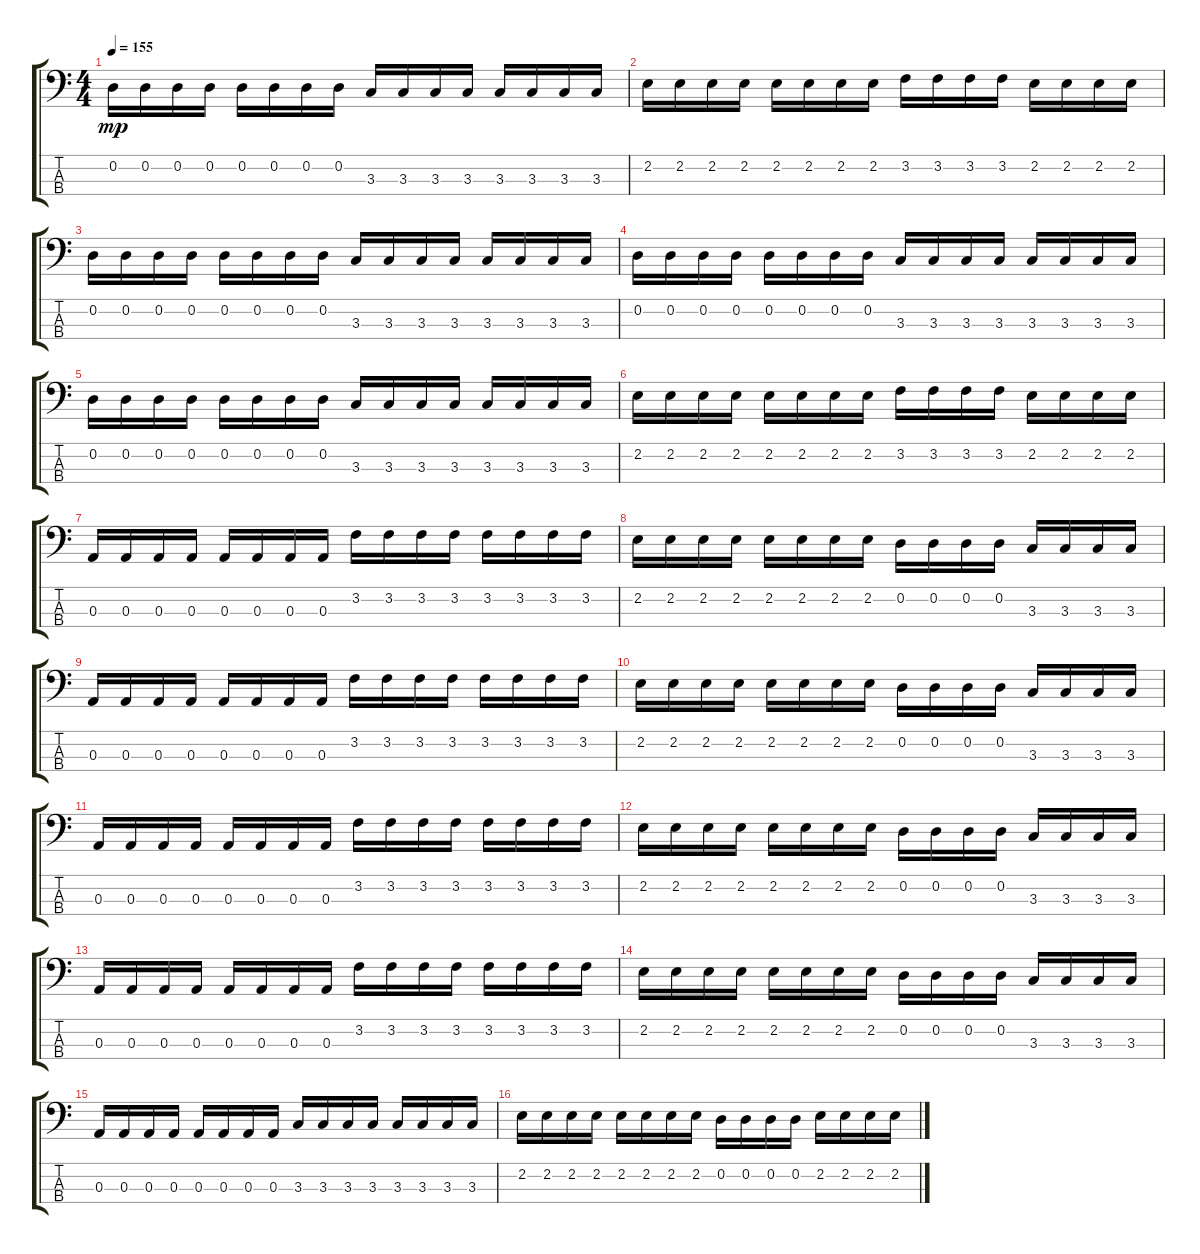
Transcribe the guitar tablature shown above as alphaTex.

\track "" {instrument electricbasspick}
\staff {score tabs}
\tuning (G2 D2 A1 E1) {hide}
\ts (4 4)
\tempo 155
\clef f4
\ks c
0.2.16{dy mp} 0.2.16 0.2.16 0.2.16 0.2.16 0.2.16 0.2.16 0.2.16 3.3.16 3.3.16 3.3.16 3.3.16 3.3.16 3.3.16 3.3.16 3.3.16 |
2.2.16 2.2.16 2.2.16 2.2.16 2.2.16 2.2.16 2.2.16 2.2.16 3.2.16 3.2.16 3.2.16 3.2.16 2.2.16 2.2.16 2.2.16 2.2.16 |
0.2.16 0.2.16 0.2.16 0.2.16 0.2.16 0.2.16 0.2.16 0.2.16 3.3.16 3.3.16 3.3.16 3.3.16 3.3.16 3.3.16 3.3.16 3.3.16 |
0.2.16 0.2.16 0.2.16 0.2.16 0.2.16 0.2.16 0.2.16 0.2.16 3.3.16 3.3.16 3.3.16 3.3.16 3.3.16 3.3.16 3.3.16 3.3.16 |
0.2.16 0.2.16 0.2.16 0.2.16 0.2.16 0.2.16 0.2.16 0.2.16 3.3.16 3.3.16 3.3.16 3.3.16 3.3.16 3.3.16 3.3.16 3.3.16 |
2.2.16 2.2.16 2.2.16 2.2.16 2.2.16 2.2.16 2.2.16 2.2.16 3.2.16 3.2.16 3.2.16 3.2.16 2.2.16 2.2.16 2.2.16 2.2.16 |
0.3.16 0.3.16 0.3.16 0.3.16 0.3.16 0.3.16 0.3.16 0.3.16 3.2.16 3.2.16 3.2.16 3.2.16 3.2.16 3.2.16 3.2.16 3.2.16 |
2.2.16 2.2.16 2.2.16 2.2.16 2.2.16 2.2.16 2.2.16 2.2.16 0.2.16 0.2.16 0.2.16 0.2.16 3.3.16 3.3.16 3.3.16 3.3.16 |
0.3.16 0.3.16 0.3.16 0.3.16 0.3.16 0.3.16 0.3.16 0.3.16 3.2.16 3.2.16 3.2.16 3.2.16 3.2.16 3.2.16 3.2.16 3.2.16 |
2.2.16 2.2.16 2.2.16 2.2.16 2.2.16 2.2.16 2.2.16 2.2.16 0.2.16 0.2.16 0.2.16 0.2.16 3.3.16 3.3.16 3.3.16 3.3.16 |
0.3.16 0.3.16 0.3.16 0.3.16 0.3.16 0.3.16 0.3.16 0.3.16 3.2.16 3.2.16 3.2.16 3.2.16 3.2.16 3.2.16 3.2.16 3.2.16 |
2.2.16 2.2.16 2.2.16 2.2.16 2.2.16 2.2.16 2.2.16 2.2.16 0.2.16 0.2.16 0.2.16 0.2.16 3.3.16 3.3.16 3.3.16 3.3.16 |
0.3.16 0.3.16 0.3.16 0.3.16 0.3.16 0.3.16 0.3.16 0.3.16 3.2.16 3.2.16 3.2.16 3.2.16 3.2.16 3.2.16 3.2.16 3.2.16 |
2.2.16 2.2.16 2.2.16 2.2.16 2.2.16 2.2.16 2.2.16 2.2.16 0.2.16 0.2.16 0.2.16 0.2.16 3.3.16 3.3.16 3.3.16 3.3.16 |
0.3.16 0.3.16 0.3.16 0.3.16 0.3.16 0.3.16 0.3.16 0.3.16 3.3.16 3.3.16 3.3.16 3.3.16 3.3.16 3.3.16 3.3.16 3.3.16 |
2.2.16 2.2.16 2.2.16 2.2.16 2.2.16 2.2.16 2.2.16 2.2.16 0.2.16 0.2.16 0.2.16 0.2.16 2.2.16 2.2.16 2.2.16 2.2.16
